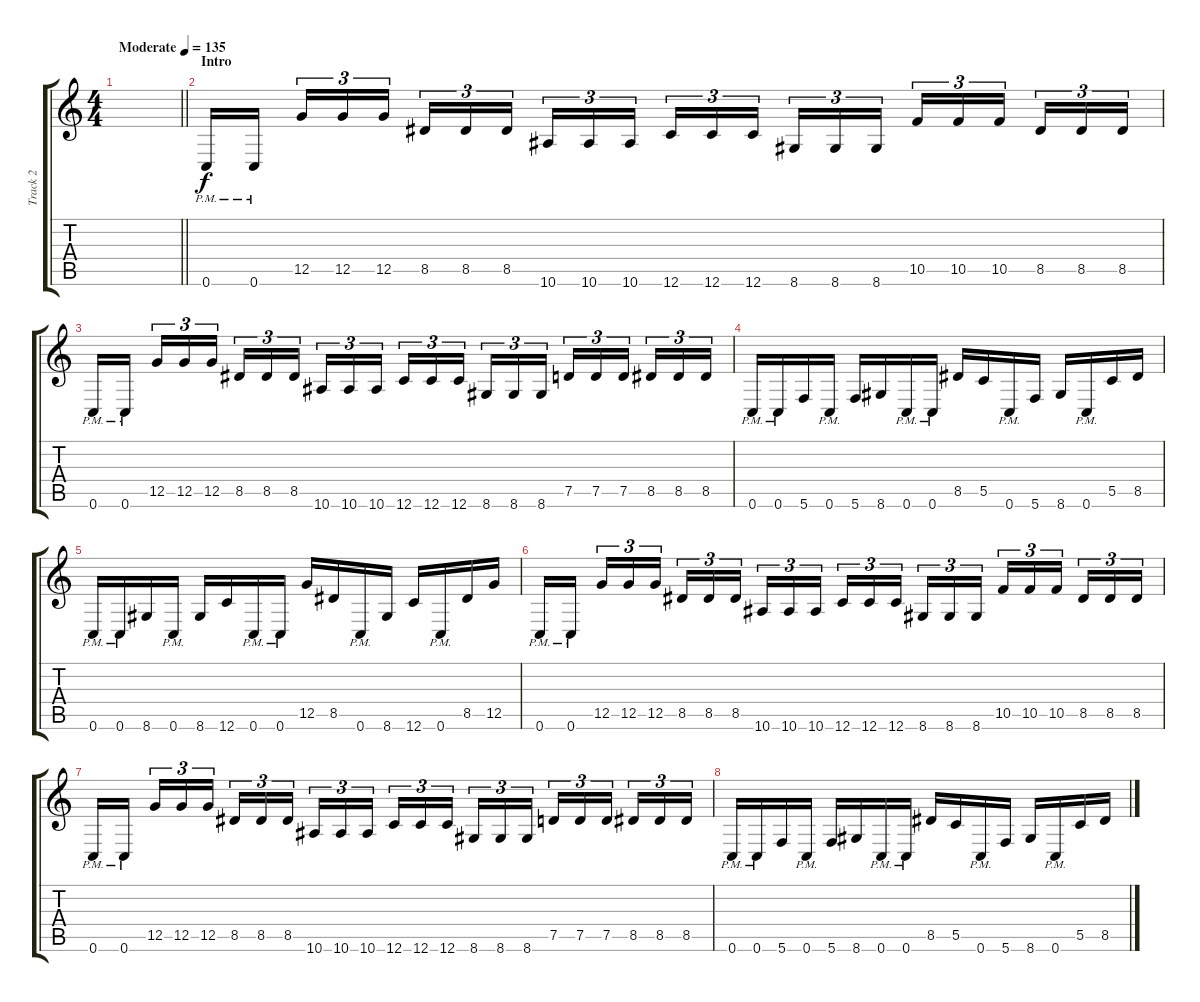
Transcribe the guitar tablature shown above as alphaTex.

\track ("Track 2" "Track 2") {instrument distortionguitar}
\staff {score tabs}
\tuning (D4 A3 F3 C3 G2 C2) {hide}
\ts (4 4)
\tempo (135 "Moderate")
\clef g2
\barLineRight lightlight
\ks c
|
\section ("" "Intro")
0.6{pm}.16 0.6{pm}.16{beam splitsecondary} 12.5.16{tu (3 2)} 12.5.16{tu (3 2)} 12.5.16{tu (3 2)} 8.5.16{tu (3 2)} 8.5.16{tu (3 2)} 8.5.16{tu (3 2) beam splitsecondary} 10.6.16{tu (3 2)} 10.6.16{tu (3 2)} 10.6.16{tu (3 2)} 12.6.16{tu (3 2)} 12.6.16{tu (3 2)} 12.6.16{tu (3 2) beam splitsecondary} 8.6.16{tu (3 2)} 8.6.16{tu (3 2)} 8.6.16{tu (3 2)} 10.5.16{tu (3 2)} 10.5.16{tu (3 2)} 10.5.16{tu (3 2) beam splitsecondary} 8.5.16{tu (3 2)} 8.5.16{tu (3 2)} 8.5.16{tu (3 2)} |
0.6{pm}.16 0.6{pm}.16{beam splitsecondary} 12.5.16{tu (3 2)} 12.5.16{tu (3 2)} 12.5.16{tu (3 2)} 8.5.16{tu (3 2)} 8.5.16{tu (3 2)} 8.5.16{tu (3 2) beam splitsecondary} 10.6.16{tu (3 2)} 10.6.16{tu (3 2)} 10.6.16{tu (3 2)} 12.6.16{tu (3 2)} 12.6.16{tu (3 2)} 12.6.16{tu (3 2) beam splitsecondary} 8.6.16{tu (3 2)} 8.6.16{tu (3 2)} 8.6.16{tu (3 2)} 7.5.16{tu (3 2)} 7.5.16{tu (3 2)} 7.5.16{tu (3 2) beam splitsecondary} 8.5.16{tu (3 2)} 8.5.16{tu (3 2)} 8.5.16{tu (3 2)} |
0.6{pm}.16 0.6{pm}.16 5.6.16 0.6{pm}.16 5.6.16 8.6.16 0.6{pm}.16 0.6{pm}.16 8.5.16 5.5.16 0.6{pm}.16 5.6.16 8.6.16 0.6{pm}.16 5.5.16 8.5.16 |
0.6{pm}.16 0.6{pm}.16 8.6.16 0.6{pm}.16 8.6.16 12.6.16 0.6{pm}.16 0.6{pm}.16 12.5.16 8.5.16 0.6{pm}.16 8.6.16 12.6.16 0.6{pm}.16 8.5.16 12.5.16 |
0.6{pm}.16 0.6{pm}.16{beam splitsecondary} 12.5.16{tu (3 2)} 12.5.16{tu (3 2)} 12.5.16{tu (3 2)} 8.5.16{tu (3 2)} 8.5.16{tu (3 2)} 8.5.16{tu (3 2) beam splitsecondary} 10.6.16{tu (3 2)} 10.6.16{tu (3 2)} 10.6.16{tu (3 2)} 12.6.16{tu (3 2)} 12.6.16{tu (3 2)} 12.6.16{tu (3 2) beam splitsecondary} 8.6.16{tu (3 2)} 8.6.16{tu (3 2)} 8.6.16{tu (3 2)} 10.5.16{tu (3 2)} 10.5.16{tu (3 2)} 10.5.16{tu (3 2) beam splitsecondary} 8.5.16{tu (3 2)} 8.5.16{tu (3 2)} 8.5.16{tu (3 2)} |
0.6{pm}.16 0.6{pm}.16{beam splitsecondary} 12.5.16{tu (3 2)} 12.5.16{tu (3 2)} 12.5.16{tu (3 2)} 8.5.16{tu (3 2)} 8.5.16{tu (3 2)} 8.5.16{tu (3 2) beam splitsecondary} 10.6.16{tu (3 2)} 10.6.16{tu (3 2)} 10.6.16{tu (3 2)} 12.6.16{tu (3 2)} 12.6.16{tu (3 2)} 12.6.16{tu (3 2) beam splitsecondary} 8.6.16{tu (3 2)} 8.6.16{tu (3 2)} 8.6.16{tu (3 2)} 7.5.16{tu (3 2)} 7.5.16{tu (3 2)} 7.5.16{tu (3 2) beam splitsecondary} 8.5.16{tu (3 2)} 8.5.16{tu (3 2)} 8.5.16{tu (3 2)} |
0.6{pm}.16 0.6{pm}.16 5.6.16 0.6{pm}.16 5.6.16 8.6.16 0.6{pm}.16 0.6{pm}.16 8.5.16 5.5.16 0.6{pm}.16 5.6.16 8.6.16 0.6{pm}.16 5.5.16 8.5.16
